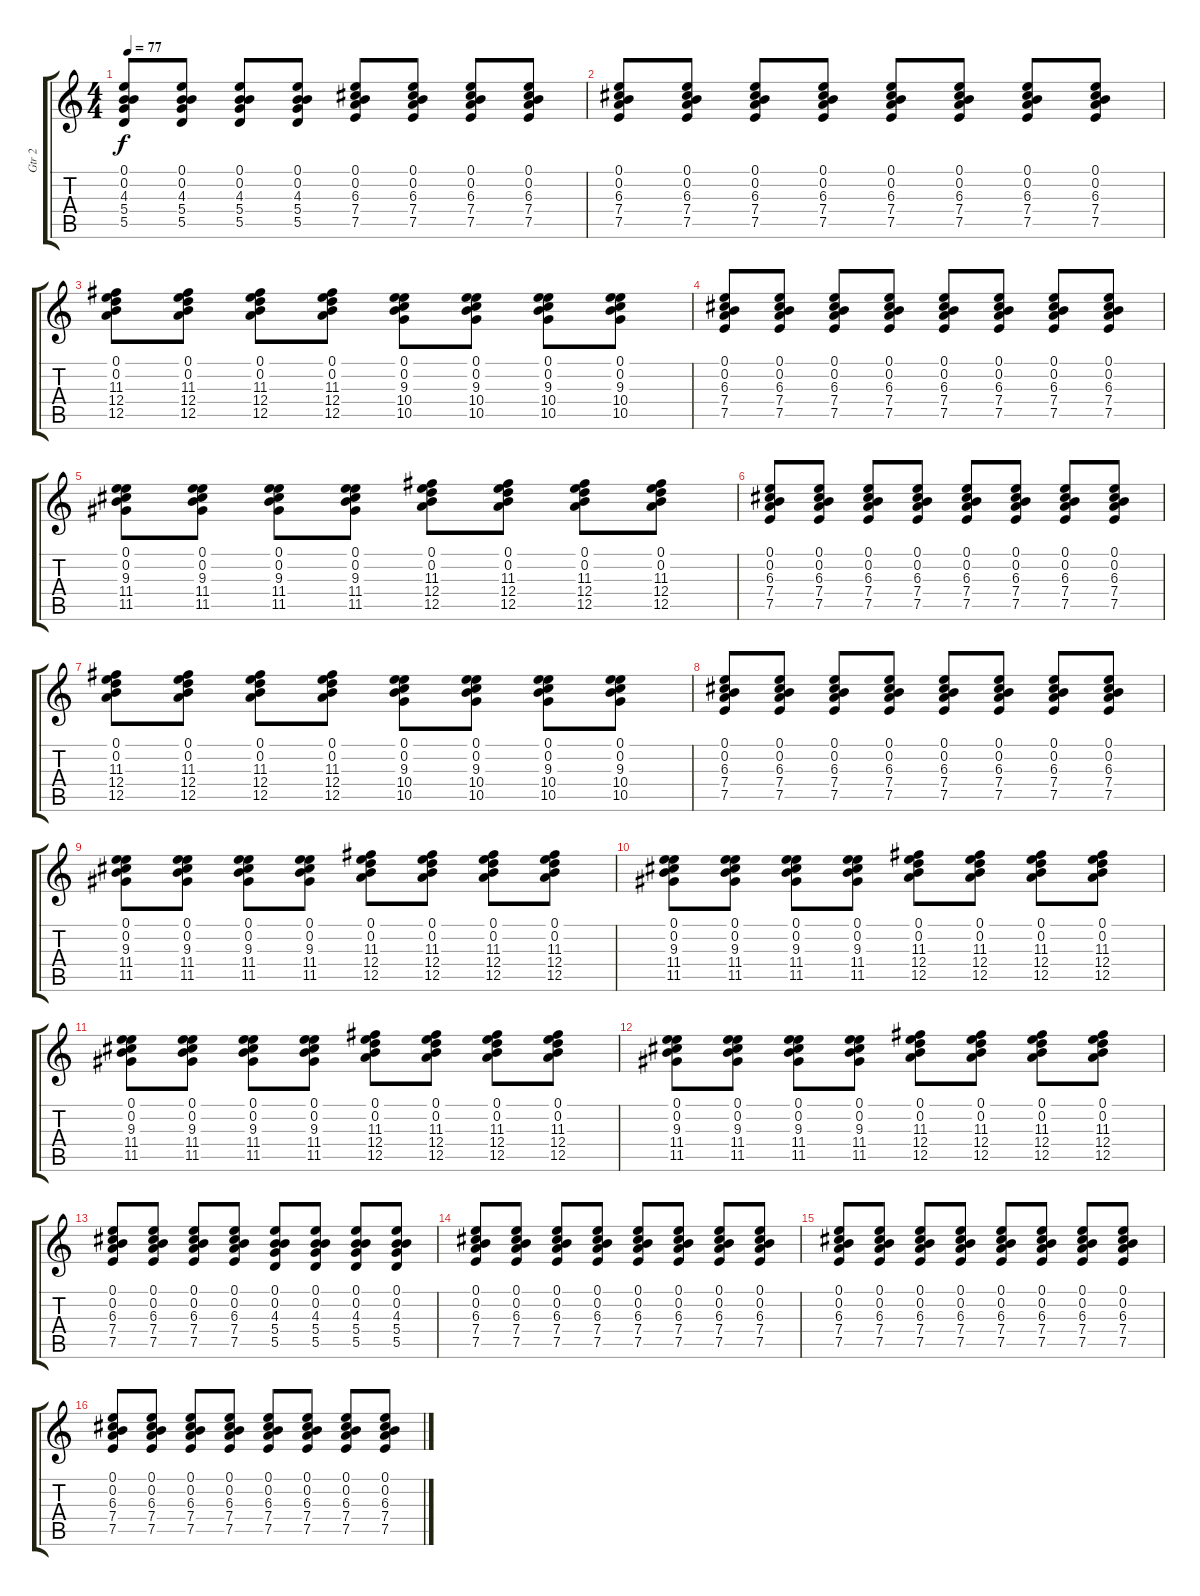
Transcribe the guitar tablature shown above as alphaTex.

\track ("Gtr 2" "Gtr 2") {instrument acousticguitarsteel}
\staff {score tabs}
\tuning (E4 B3 G3 D3 A2 E2) {hide}
\ts (4 4)
\tempo 77
\clef g2
\ks c
(0.1 0.2 4.3 5.4 5.5).8{dy f} (0.1 0.2 4.3 5.4 5.5).8 (0.1 0.2 4.3 5.4 5.5).8 (0.1 0.2 4.3 5.4 5.5).8 (0.1 0.2 6.3 7.4 7.5).8 (0.1 0.2 6.3 7.4 7.5).8 (0.1 0.2 6.3 7.4 7.5).8 (0.1 0.2 6.3 7.4 7.5).8 |
(0.1 0.2 6.3 7.4 7.5).8 (0.1 0.2 6.3 7.4 7.5).8 (0.1 0.2 6.3 7.4 7.5).8 (0.1 0.2 6.3 7.4 7.5).8 (0.1 0.2 6.3 7.4 7.5).8 (0.1 0.2 6.3 7.4 7.5).8 (0.1 0.2 6.3 7.4 7.5).8 (0.1 0.2 6.3 7.4 7.5).8 |
(0.1 0.2 11.3 12.4 12.5).8 (0.1 0.2 11.3 12.4 12.5).8 (0.1 0.2 11.3 12.4 12.5).8 (0.1 0.2 11.3 12.4 12.5).8 (0.1 0.2 9.3 10.4 10.5).8 (0.1 0.2 9.3 10.4 10.5).8 (0.1 0.2 9.3 10.4 10.5).8 (0.1 0.2 9.3 10.4 10.5).8 |
(0.1 0.2 6.3 7.4 7.5).8 (0.1 0.2 6.3 7.4 7.5).8 (0.1 0.2 6.3 7.4 7.5).8 (0.1 0.2 6.3 7.4 7.5).8 (0.1 0.2 6.3 7.4 7.5).8 (0.1 0.2 6.3 7.4 7.5).8 (0.1 0.2 6.3 7.4 7.5).8 (0.1 0.2 6.3 7.4 7.5).8 |
(0.1 0.2 9.3 11.4 11.5).8 (0.1 0.2 9.3 11.4 11.5).8 (0.1 0.2 9.3 11.4 11.5).8 (0.1 0.2 9.3 11.4 11.5).8 (0.1 0.2 11.3 12.4 12.5).8 (0.1 0.2 11.3 12.4 12.5).8 (0.1 0.2 11.3 12.4 12.5).8 (0.1 0.2 11.3 12.4 12.5).8 |
(0.1 0.2 6.3 7.4 7.5).8 (0.1 0.2 6.3 7.4 7.5).8 (0.1 0.2 6.3 7.4 7.5).8 (0.1 0.2 6.3 7.4 7.5).8 (0.1 0.2 6.3 7.4 7.5).8 (0.1 0.2 6.3 7.4 7.5).8 (0.1 0.2 6.3 7.4 7.5).8 (0.1 0.2 6.3 7.4 7.5).8 |
(0.1 0.2 11.3 12.4 12.5).8 (0.1 0.2 11.3 12.4 12.5).8 (0.1 0.2 11.3 12.4 12.5).8 (0.1 0.2 11.3 12.4 12.5).8 (0.1 0.2 9.3 10.4 10.5).8 (0.1 0.2 9.3 10.4 10.5).8 (0.1 0.2 9.3 10.4 10.5).8 (0.1 0.2 9.3 10.4 10.5).8 |
(0.1 0.2 6.3 7.4 7.5).8 (0.1 0.2 6.3 7.4 7.5).8 (0.1 0.2 6.3 7.4 7.5).8 (0.1 0.2 6.3 7.4 7.5).8 (0.1 0.2 6.3 7.4 7.5).8 (0.1 0.2 6.3 7.4 7.5).8 (0.1 0.2 6.3 7.4 7.5).8 (0.1 0.2 6.3 7.4 7.5).8 |
(0.1 0.2 9.3 11.4 11.5).8 (0.1 0.2 9.3 11.4 11.5).8 (0.1 0.2 9.3 11.4 11.5).8 (0.1 0.2 9.3 11.4 11.5).8 (0.1 0.2 11.3 12.4 12.5).8 (0.1 0.2 11.3 12.4 12.5).8 (0.1 0.2 11.3 12.4 12.5).8 (0.1 0.2 11.3 12.4 12.5).8 |
(0.1 0.2 9.3 11.4 11.5).8 (0.1 0.2 9.3 11.4 11.5).8 (0.1 0.2 9.3 11.4 11.5).8 (0.1 0.2 9.3 11.4 11.5).8 (0.1 0.2 11.3 12.4 12.5).8 (0.1 0.2 11.3 12.4 12.5).8 (0.1 0.2 11.3 12.4 12.5).8 (0.1 0.2 11.3 12.4 12.5).8 |
(0.1 0.2 9.3 11.4 11.5).8 (0.1 0.2 9.3 11.4 11.5).8 (0.1 0.2 9.3 11.4 11.5).8 (0.1 0.2 9.3 11.4 11.5).8 (0.1 0.2 11.3 12.4 12.5).8 (0.1 0.2 11.3 12.4 12.5).8 (0.1 0.2 11.3 12.4 12.5).8 (0.1 0.2 11.3 12.4 12.5).8 |
(0.1 0.2 9.3 11.4 11.5).8 (0.1 0.2 9.3 11.4 11.5).8 (0.1 0.2 9.3 11.4 11.5).8 (0.1 0.2 9.3 11.4 11.5).8 (0.1 0.2 11.3 12.4 12.5).8 (0.1 0.2 11.3 12.4 12.5).8 (0.1 0.2 11.3 12.4 12.5).8 (0.1 0.2 11.3 12.4 12.5).8 |
(0.1 0.2 6.3 7.4 7.5).8 (0.1 0.2 6.3 7.4 7.5).8 (0.1 0.2 6.3 7.4 7.5).8 (0.1 0.2 6.3 7.4 7.5).8 (0.1 0.2 4.3 5.4 5.5).8 (0.1 0.2 4.3 5.4 5.5).8 (0.1 0.2 4.3 5.4 5.5).8 (0.1 0.2 4.3 5.4 5.5).8 |
(0.1 0.2 6.3 7.4 7.5).8 (0.1 0.2 6.3 7.4 7.5).8 (0.1 0.2 6.3 7.4 7.5).8 (0.1 0.2 6.3 7.4 7.5).8 (0.1 0.2 6.3 7.4 7.5).8 (0.1 0.2 6.3 7.4 7.5).8 (0.1 0.2 6.3 7.4 7.5).8 (0.1 0.2 6.3 7.4 7.5).8 |
(0.1 0.2 6.3 7.4 7.5).8 (0.1 0.2 6.3 7.4 7.5).8 (0.1 0.2 6.3 7.4 7.5).8 (0.1 0.2 6.3 7.4 7.5).8 (0.1 0.2 6.3 7.4 7.5).8 (0.1 0.2 6.3 7.4 7.5).8 (0.1 0.2 6.3 7.4 7.5).8 (0.1 0.2 6.3 7.4 7.5).8 |
(0.1 0.2 6.3 7.4 7.5).8 (0.1 0.2 6.3 7.4 7.5).8 (0.1 0.2 6.3 7.4 7.5).8 (0.1 0.2 6.3 7.4 7.5).8 (0.1 0.2 6.3 7.4 7.5).8 (0.1 0.2 6.3 7.4 7.5).8 (0.1 0.2 6.3 7.4 7.5).8 (0.1 0.2 6.3 7.4 7.5).8
